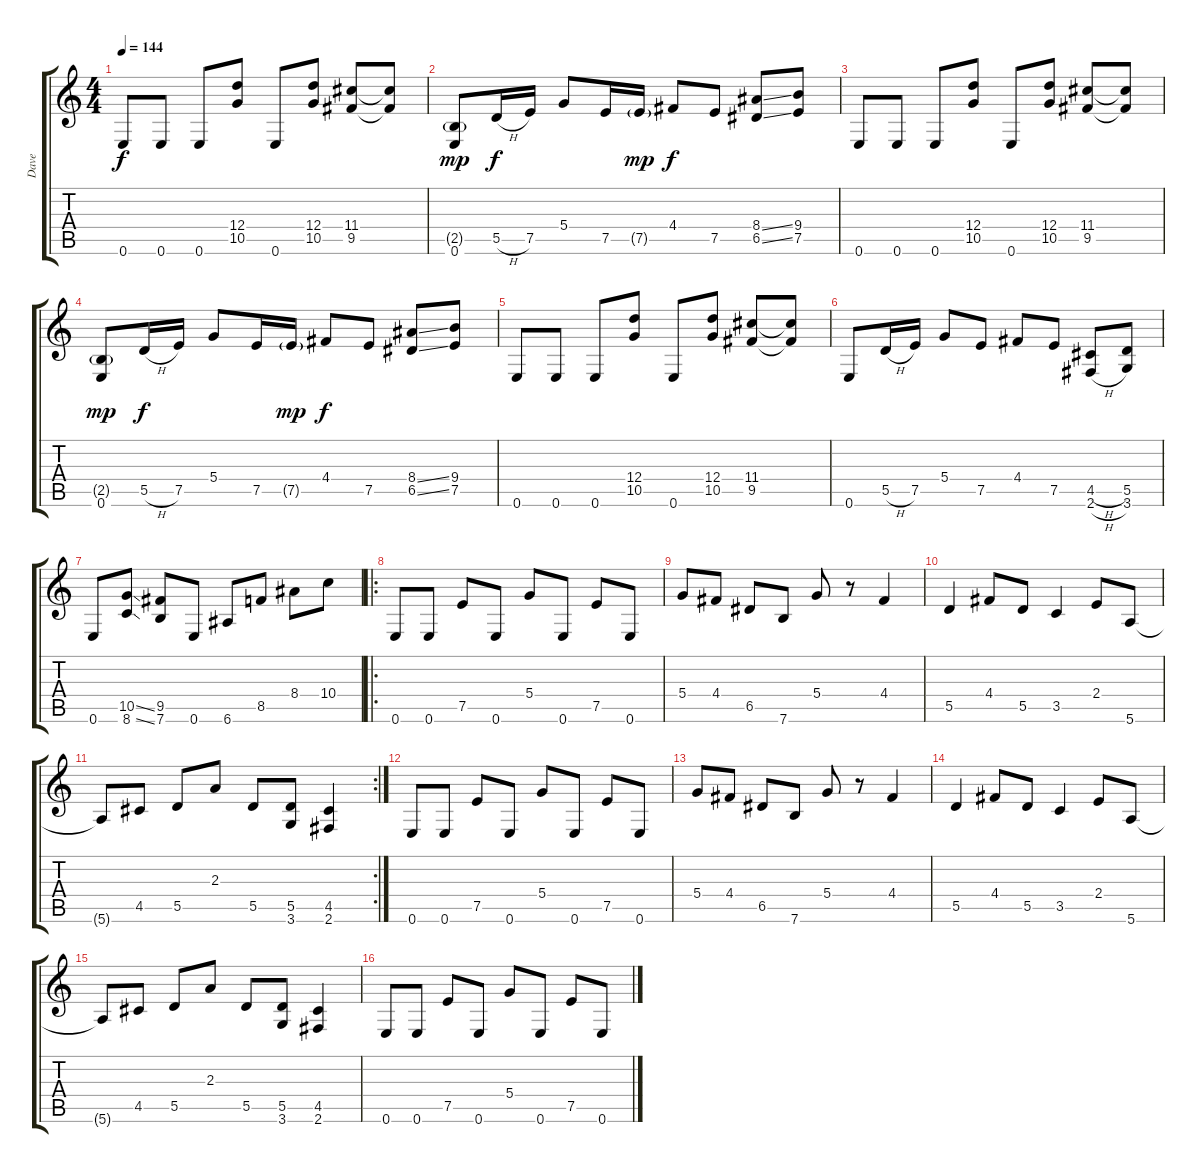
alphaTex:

\track ("Dave" "Dave") {instrument distortionguitar}
\staff {score tabs}
\tuning (E4 B3 G3 D3 A2 E2) {hide}
\ts (4 4)
\tempo 144
\clef g2
\ks c
0.6.8{dy f} 0.6.8 0.6.8 (12.4 10.5).8 0.6.8 (12.4 10.5).8 (11.4 9.5).8 (11.4{t} 9.5{t}).8 |
(2.5{g} 0.6).8{dy mp} 5.5{h}.16{dy f} 7.5.16 5.4.8 7.5.16 7.5{g}.16{dy mp} 4.4.8{dy f} 7.5.8 (8.4{ss} 6.5{ss}).8 (9.4 7.5).8 |
0.6.8 0.6.8 0.6.8 (12.4 10.5).8 0.6.8 (12.4 10.5).8 (11.4 9.5).8 (11.4{t} 9.5{t}).8 |
(2.5{g} 0.6).8{dy mp} 5.5{h}.16{dy f} 7.5.16 5.4.8 7.5.16 7.5{g}.16{dy mp} 4.4.8{dy f} 7.5.8 (8.4{ss} 6.5{ss}).8 (9.4 7.5).8 |
0.6.8 0.6.8 0.6.8 (12.4 10.5).8 0.6.8 (12.4 10.5).8 (11.4 9.5).8 (11.4{t} 9.5{t}).8 |
0.6.8 5.5{h}.16 7.5.16 5.4.8 7.5.8 4.4.8 7.5.8 (4.5{h} 2.6{h}).8 (5.5 3.6).8 |
0.6.8 (10.5{ss} 8.6{ss}).8 (9.5 7.6).8 0.6.8 6.6.8 8.5.8 8.4.8 10.4.8 |
\ro
0.6.8 0.6.8 7.5.8 0.6.8 5.4.8 0.6.8 7.5.8 0.6.8 |
5.4.8 4.4.8 6.5.8 7.6.8 5.4.8 r.8 4.4.4 |
5.5.4 4.4.8 5.5.8 3.5.4 2.4.8 5.6.8 |
\rc 2
5.6{t}.8 4.5.8 5.5.8 2.3.8 5.5.8 (5.5 3.6).8 (4.5 2.6).4 |
0.6.8 0.6.8 7.5.8 0.6.8 5.4.8 0.6.8 7.5.8 0.6.8 |
5.4.8 4.4.8 6.5.8 7.6.8 5.4.8 r.8 4.4.4 |
5.5.4 4.4.8 5.5.8 3.5.4 2.4.8 5.6.8 |
5.6{t}.8 4.5.8 5.5.8 2.3.8 5.5.8 (5.5 3.6).8 (4.5 2.6).4 |
0.6.8 0.6.8 7.5.8 0.6.8 5.4.8 0.6.8 7.5.8 0.6.8
